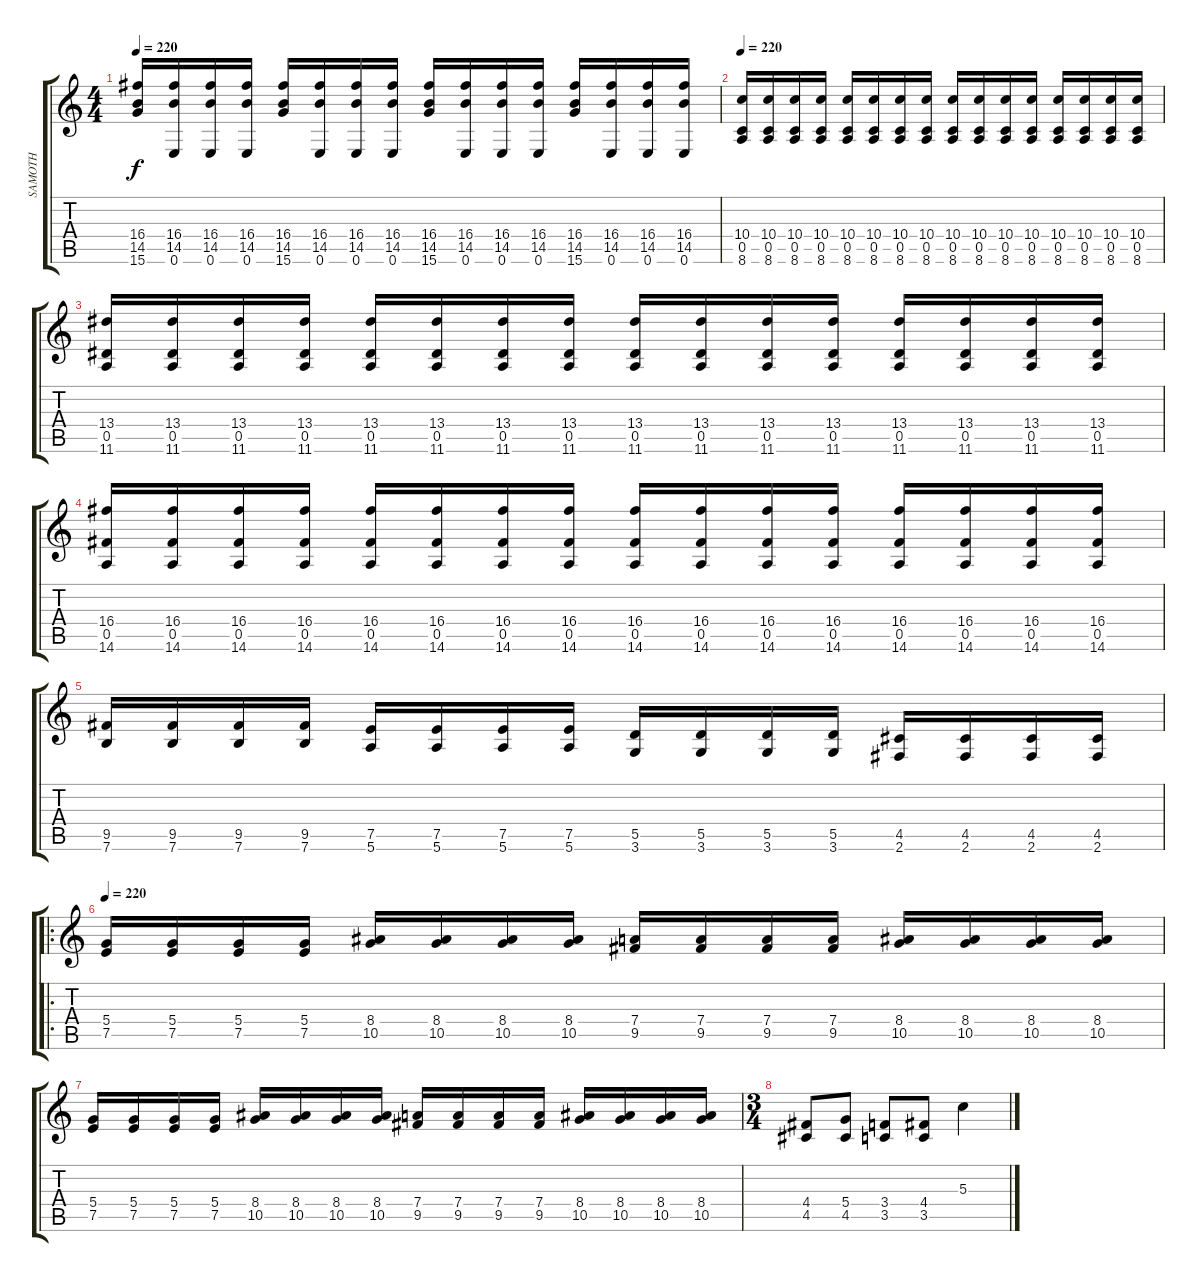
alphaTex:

\track ("SAMOTH" "SAMOTH") {instrument distortionguitar}
\staff {score tabs}
\tuning (E4 B3 G3 D3 A2 E2) {hide}
\ts (4 4)
\tempo 220
\clef g2
\ks c
(16.4 14.5 15.6).16{dy f} (16.4 14.5 0.6).16 (16.4 14.5 0.6).16 (16.4 14.5 0.6).16 (16.4 14.5 15.6).16 (16.4 14.5 0.6).16 (16.4 14.5 0.6).16 (16.4 14.5 0.6).16 (16.4 14.5 15.6).16 (16.4 14.5 0.6).16 (16.4 14.5 0.6).16 (16.4 14.5 0.6).16 (16.4 14.5 15.6).16 (16.4 14.5 0.6).16 (16.4 14.5 0.6).16 (16.4 14.5 0.6).16 |
\tempo 220
(10.4 0.5 8.6).16 (10.4 0.5 8.6).16 (10.4 0.5 8.6).16 (10.4 0.5 8.6).16 (10.4 0.5 8.6).16 (10.4 0.5 8.6).16 (10.4 0.5 8.6).16 (10.4 0.5 8.6).16 (10.4 0.5 8.6).16 (10.4 0.5 8.6).16 (10.4 0.5 8.6).16 (10.4 0.5 8.6).16 (10.4 0.5 8.6).16 (10.4 0.5 8.6).16 (10.4 0.5 8.6).16 (10.4 0.5 8.6).16 |
(13.4 0.5 11.6).16 (13.4 0.5 11.6).16 (13.4 0.5 11.6).16 (13.4 0.5 11.6).16 (13.4 0.5 11.6).16 (13.4 0.5 11.6).16 (13.4 0.5 11.6).16 (13.4 0.5 11.6).16 (13.4 0.5 11.6).16 (13.4 0.5 11.6).16 (13.4 0.5 11.6).16 (13.4 0.5 11.6).16 (13.4 0.5 11.6).16 (13.4 0.5 11.6).16 (13.4 0.5 11.6).16 (13.4 0.5 11.6).16 |
(16.4 0.5 14.6).16 (16.4 0.5 14.6).16 (16.4 0.5 14.6).16 (16.4 0.5 14.6).16 (16.4 0.5 14.6).16 (16.4 0.5 14.6).16 (16.4 0.5 14.6).16 (16.4 0.5 14.6).16 (16.4 0.5 14.6).16 (16.4 0.5 14.6).16 (16.4 0.5 14.6).16 (16.4 0.5 14.6).16 (16.4 0.5 14.6).16 (16.4 0.5 14.6).16 (16.4 0.5 14.6).16 (16.4 0.5 14.6).16 |
(9.5 7.6).16 (9.5 7.6).16 (9.5 7.6).16 (9.5 7.6).16 (7.5 5.6).16 (7.5 5.6).16 (7.5 5.6).16 (7.5 5.6).16 (5.5 3.6).16 (5.5 3.6).16 (5.5 3.6).16 (5.5 3.6).16 (4.5 2.6).16 (4.5 2.6).16 (4.5 2.6).16 (4.5 2.6).16 |
\ro
\tempo 220
(5.4 7.5).16 (5.4 7.5).16 (5.4 7.5).16 (5.4 7.5).16 (8.4 10.5).16 (8.4 10.5).16 (8.4 10.5).16 (8.4 10.5).16 (7.4 9.5).16 (7.4 9.5).16 (7.4 9.5).16 (7.4 9.5).16 (8.4 10.5).16 (8.4 10.5).16 (8.4 10.5).16 (8.4 10.5).16 |
(5.4 7.5).16 (5.4 7.5).16 (5.4 7.5).16 (5.4 7.5).16 (8.4 10.5).16 (8.4 10.5).16 (8.4 10.5).16 (8.4 10.5).16 (7.4 9.5).16 (7.4 9.5).16 (7.4 9.5).16 (7.4 9.5).16 (8.4 10.5).16 (8.4 10.5).16 (8.4 10.5).16 (8.4 10.5).16 |
\ts (3 4)
(4.4 4.5).8 (5.4 4.5).8 (3.4 3.5).8 (4.4 3.5).8 5.3.4
